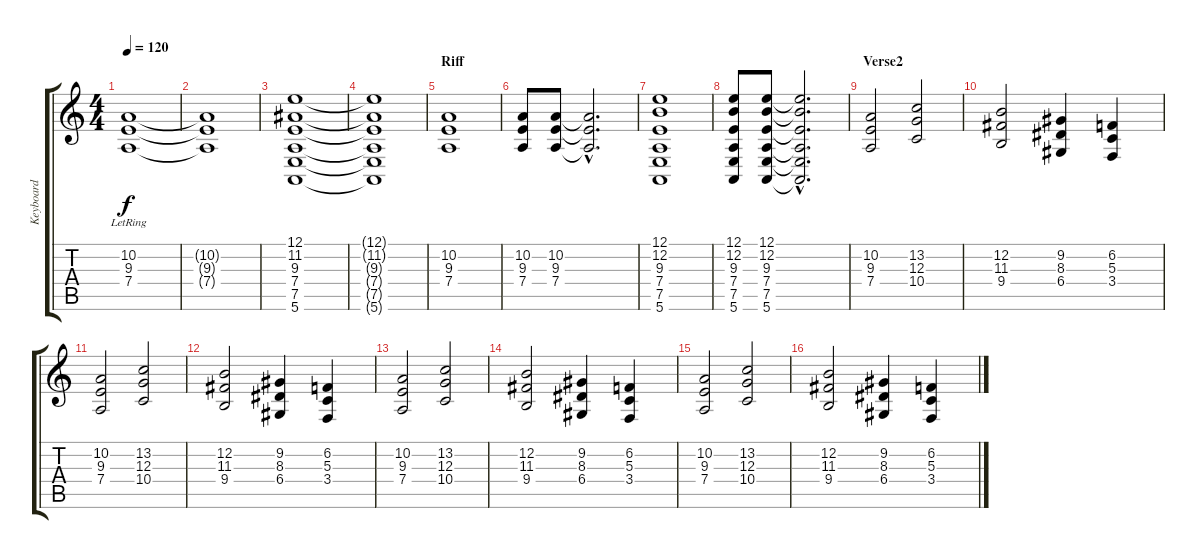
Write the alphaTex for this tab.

\track ("Keyboard" "Keyboard") {instrument stringensemble1}
\staff {score tabs}
\tuning (E4 B3 G3 D3 A2 E2) {hide}
\ts (4 4)
\tempo 120
\clef g2
\ks c
(10.2{lr} 9.3{lr} 7.4{lr}).1{dy f} |
(10.2{t} 9.3{t} 7.4{t}).1 |
(12.1 11.2 9.3 7.4 7.5 5.6).1 |
(12.1{t} 11.2{t} 9.3{t} 7.4{t} 7.5{t} 5.6{t}).1 |
\section ("" "Riff")
(10.2 9.3 7.4).1 |
(10.2 9.3 7.4).8 (10.2 9.3 7.4).8 (10.2{hac t} 9.3{hac t} 7.4{hac t}).2{d} |
(12.1 12.2 9.3 7.4 7.5 5.6).1 |
(12.1 12.2 9.3 7.4 7.5 5.6).8 (12.1 12.2 9.3 7.4 7.5 5.6).8 (12.1{hac t} 12.2{hac t} 9.3{hac t} 7.4{hac t} 7.5{hac t} 5.6{hac t}).2{d} |
\section ("" "Verse2")
(10.2 9.3 7.4).2 (13.2 12.3 10.4).2 |
(12.2 11.3 9.4).2 (9.2 8.3 6.4).4 (6.2 5.3 3.4).4 |
(10.2 9.3 7.4).2 (13.2 12.3 10.4).2 |
(12.2 11.3 9.4).2 (9.2 8.3 6.4).4 (6.2 5.3 3.4).4 |
(10.2 9.3 7.4).2 (13.2 12.3 10.4).2 |
(12.2 11.3 9.4).2 (9.2 8.3 6.4).4 (6.2 5.3 3.4).4 |
(10.2 9.3 7.4).2 (13.2 12.3 10.4).2 |
(12.2 11.3 9.4).2 (9.2 8.3 6.4).4 (6.2 5.3 3.4).4
